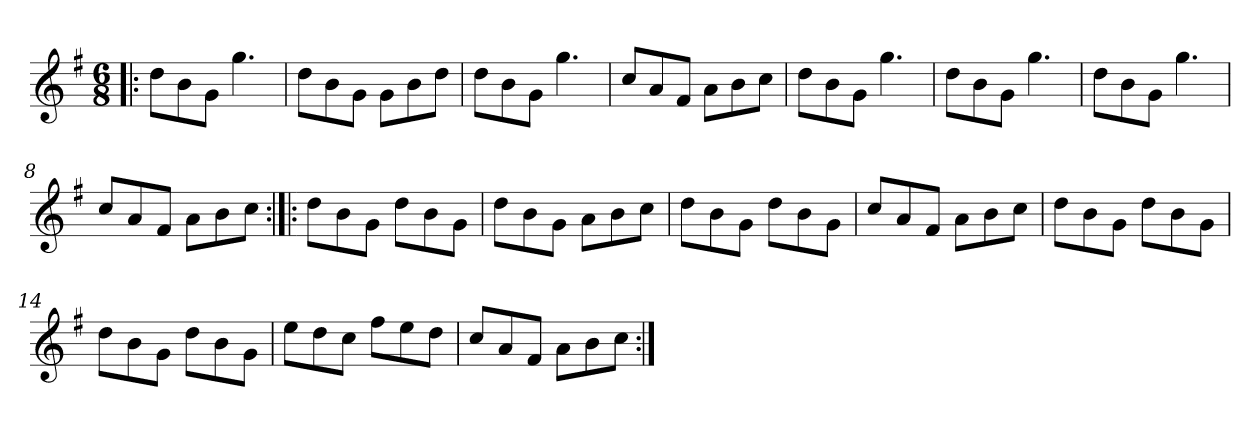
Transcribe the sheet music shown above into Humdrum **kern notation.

**kern
*part1
*staff1
*clefG2
*k[f#]
*G:
*M6/8
=1!|:
8dd\L
8b\
8g\J
4.gg\
=2
8dd\L
8b\
8g\J
8g\L
8b\
8dd\J
=3
8dd\L
8b\
8g\J
4.gg\
=4
8cc/L
8a/
8f#/J
8a\L
8b\
8cc\J
=5
8dd\L
8b\
8g\J
4.gg\
=6
8dd\L
8b\
8g\J
4.gg\
=7
8dd\L
8b\
8g\J
4.gg\
=8
8cc/L
8a/
8f#/J
8a\L
8b\
8cc\J
!!LO:LB:g=z
=9:|!|:
8dd\L
8b\
8g\J
8dd\L
8b\
8g\J
=10
8dd\L
8b\
8g\J
8a\L
8b\
8cc\J
=11
8dd\L
8b\
8g\J
8dd\L
8b\
8g\J
=12
8cc/L
8a/
8f#/J
8a\L
8b\
8cc\J
=13
8dd\L
8b\
8g\J
8dd\L
8b\
8g\J
=14
8dd\L
8b\
8g\J
8dd\L
8b\
8g\J
=15
8ee\L
8dd\
8cc\J
8ff#\L
8ee\
8dd\J
!!LO:LB:g=z
=16
8cc/L
8a/
8f#/J
8a\L
8b\
8cc\J
=:|!
*-
